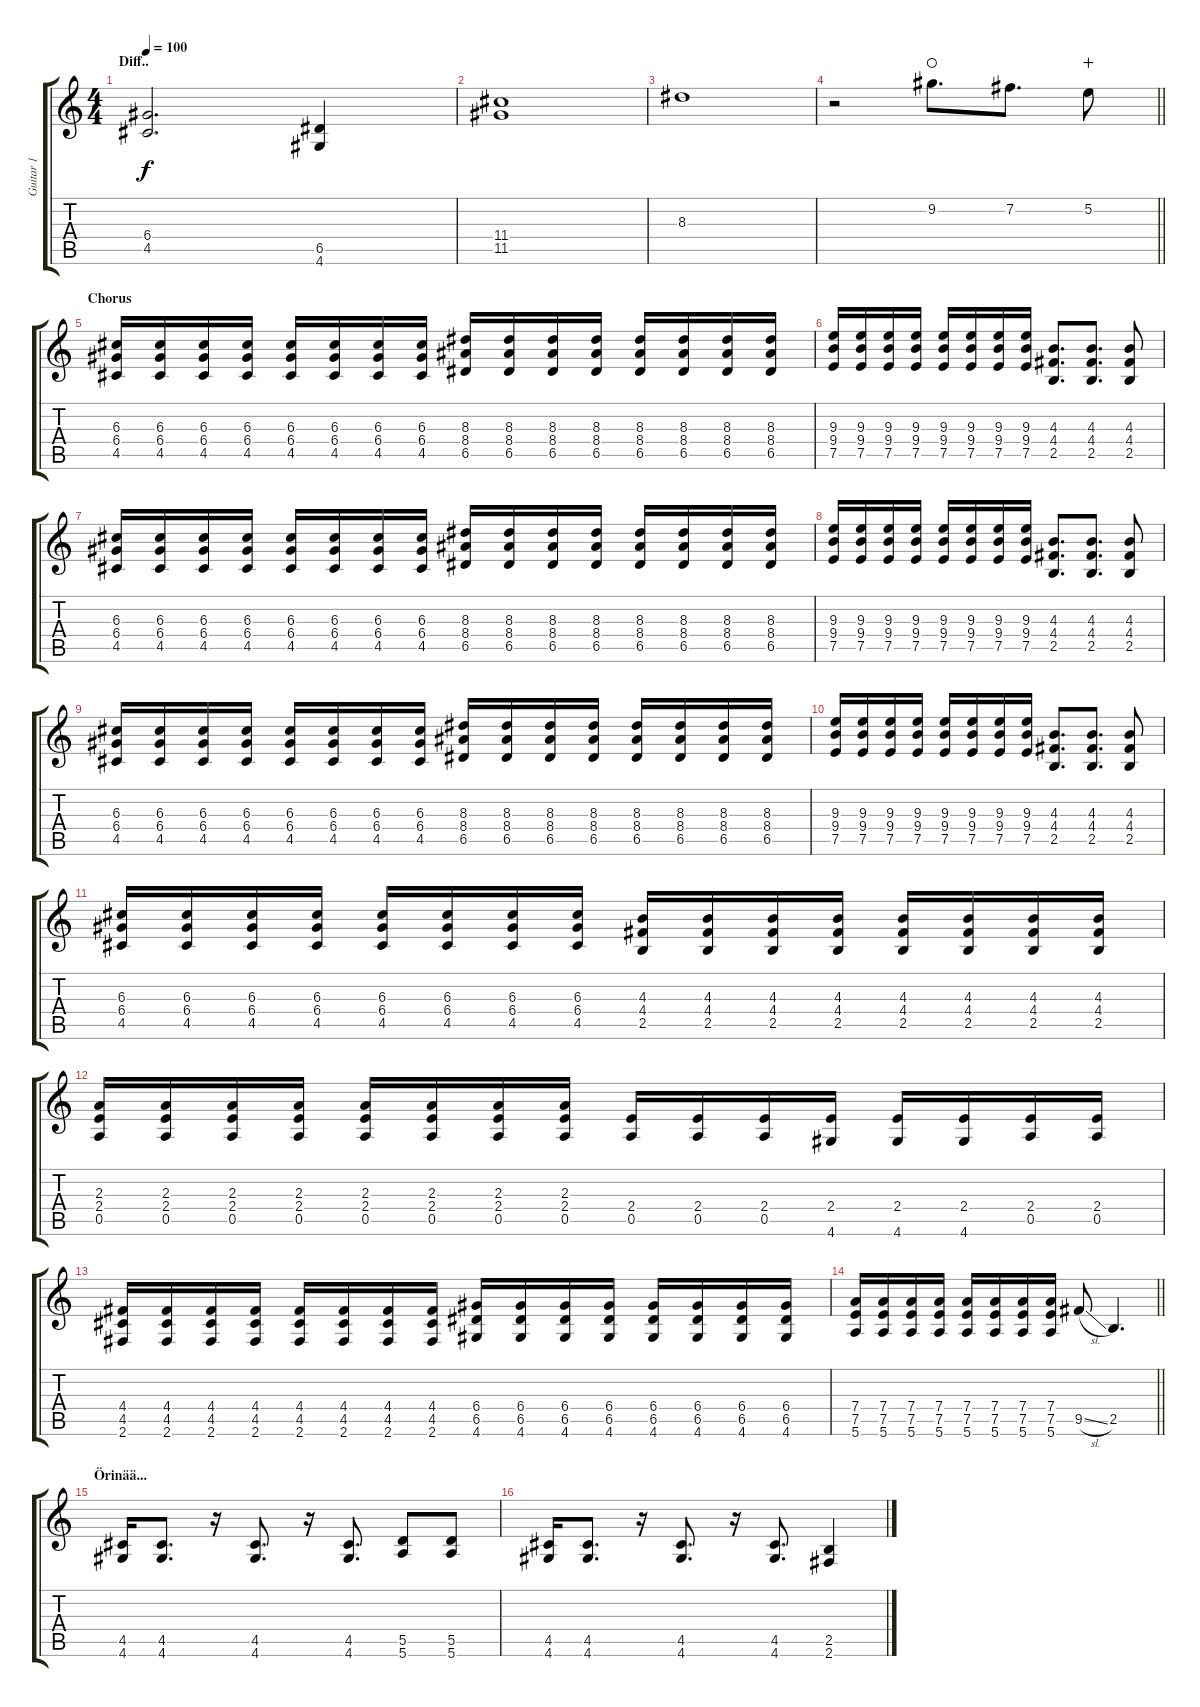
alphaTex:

\track ("Guitar 1" "Guitar 1") {instrument overdrivenguitar}
\staff {score tabs}
\tuning (E4 B3 G3 D3 A2 E2) {hide}
\ts (4 4)
\section ("" "Diff..")
\tempo 100
\clef g2
\ks c
(6.4 4.5).2{d dy f} (6.5 4.6).4 |
(11.4 11.5).1 |
8.3.1 |
\barLineRight lightlight
r.2 9.2.8{d waho} 7.2.8{d} 5.2.8{wahc} |
\section ("" "Chorus")
(6.3 6.4 4.5).16 (6.3 6.4 4.5).16 (6.3 6.4 4.5).16 (6.3 6.4 4.5).16 (6.3 6.4 4.5).16 (6.3 6.4 4.5).16 (6.3 6.4 4.5).16 (6.3 6.4 4.5).16 (8.3 8.4 6.5).16 (8.3 8.4 6.5).16 (8.3 8.4 6.5).16 (8.3 8.4 6.5).16 (8.3 8.4 6.5).16 (8.3 8.4 6.5).16 (8.3 8.4 6.5).16 (8.3 8.4 6.5).16 |
(9.3 9.4 7.5).16 (9.3 9.4 7.5).16 (9.3 9.4 7.5).16 (9.3 9.4 7.5).16 (9.3 9.4 7.5).16 (9.3 9.4 7.5).16 (9.3 9.4 7.5).16 (9.3 9.4 7.5).16 (4.3 4.4 2.5).8{d} (4.3 4.4 2.5).8{d} (4.3 4.4 2.5).8 |
(6.3 6.4 4.5).16 (6.3 6.4 4.5).16 (6.3 6.4 4.5).16 (6.3 6.4 4.5).16 (6.3 6.4 4.5).16 (6.3 6.4 4.5).16 (6.3 6.4 4.5).16 (6.3 6.4 4.5).16 (8.3 8.4 6.5).16 (8.3 8.4 6.5).16 (8.3 8.4 6.5).16 (8.3 8.4 6.5).16 (8.3 8.4 6.5).16 (8.3 8.4 6.5).16 (8.3 8.4 6.5).16 (8.3 8.4 6.5).16 |
(9.3 9.4 7.5).16 (9.3 9.4 7.5).16 (9.3 9.4 7.5).16 (9.3 9.4 7.5).16 (9.3 9.4 7.5).16 (9.3 9.4 7.5).16 (9.3 9.4 7.5).16 (9.3 9.4 7.5).16 (4.3 4.4 2.5).8{d} (4.3 4.4 2.5).8{d} (4.3 4.4 2.5).8 |
(6.3 6.4 4.5).16 (6.3 6.4 4.5).16 (6.3 6.4 4.5).16 (6.3 6.4 4.5).16 (6.3 6.4 4.5).16 (6.3 6.4 4.5).16 (6.3 6.4 4.5).16 (6.3 6.4 4.5).16 (8.3 8.4 6.5).16 (8.3 8.4 6.5).16 (8.3 8.4 6.5).16 (8.3 8.4 6.5).16 (8.3 8.4 6.5).16 (8.3 8.4 6.5).16 (8.3 8.4 6.5).16 (8.3 8.4 6.5).16 |
(9.3 9.4 7.5).16 (9.3 9.4 7.5).16 (9.3 9.4 7.5).16 (9.3 9.4 7.5).16 (9.3 9.4 7.5).16 (9.3 9.4 7.5).16 (9.3 9.4 7.5).16 (9.3 9.4 7.5).16 (4.3 4.4 2.5).8{d} (4.3 4.4 2.5).8{d} (4.3 4.4 2.5).8 |
(6.3 6.4 4.5).16 (6.3 6.4 4.5).16 (6.3 6.4 4.5).16 (6.3 6.4 4.5).16 (6.3 6.4 4.5).16 (6.3 6.4 4.5).16 (6.3 6.4 4.5).16 (6.3 6.4 4.5).16 (4.3 4.4 2.5).16 (4.3 4.4 2.5).16 (4.3 4.4 2.5).16 (4.3 4.4 2.5).16 (4.3 4.4 2.5).16 (4.3 4.4 2.5).16 (4.3 4.4 2.5).16 (4.3 4.4 2.5).16 |
(2.3 2.4 0.5).16 (2.3 2.4 0.5).16 (2.3 2.4 0.5).16 (2.3 2.4 0.5).16 (2.3 2.4 0.5).16 (2.3 2.4 0.5).16 (2.3 2.4 0.5).16 (2.3 2.4 0.5).16 (2.4 0.5).16 (2.4 0.5).16 (2.4 0.5).16 (2.4 4.6).16 (2.4 4.6).16 (2.4 4.6).16 (2.4 0.5).16 (2.4 0.5).16 |
(4.4 4.5 2.6).16 (4.4 4.5 2.6).16 (4.4 4.5 2.6).16 (4.4 4.5 2.6).16 (4.4 4.5 2.6).16 (4.4 4.5 2.6).16 (4.4 4.5 2.6).16 (4.4 4.5 2.6).16 (6.4 6.5 4.6).16 (6.4 6.5 4.6).16 (6.4 6.5 4.6).16 (6.4 6.5 4.6).16 (6.4 6.5 4.6).16 (6.4 6.5 4.6).16 (6.4 6.5 4.6).16 (6.4 6.5 4.6).16 |
\barLineRight lightlight
(7.4 7.5 5.6).16 (7.4 7.5 5.6).16 (7.4 7.5 5.6).16 (7.4 7.5 5.6).16 (7.4 7.5 5.6).16 (7.4 7.5 5.6).16 (7.4 7.5 5.6).16 (7.4 7.5 5.6).16 9.5{sl}.8 2.5.4{d} |
\section ("" "Örinää...")
(4.5 4.6).16{volume 11} (4.5 4.6).8{d} r.16 (4.5 4.6).8{d} r.16 (4.5 4.6).8{d} (5.5 5.6).8 (5.5 5.6).8 |
(4.5 4.6).16 (4.5 4.6).8{d} r.16 (4.5 4.6).8{d} r.16 (4.5 4.6).8{d} (2.5 2.6).4
